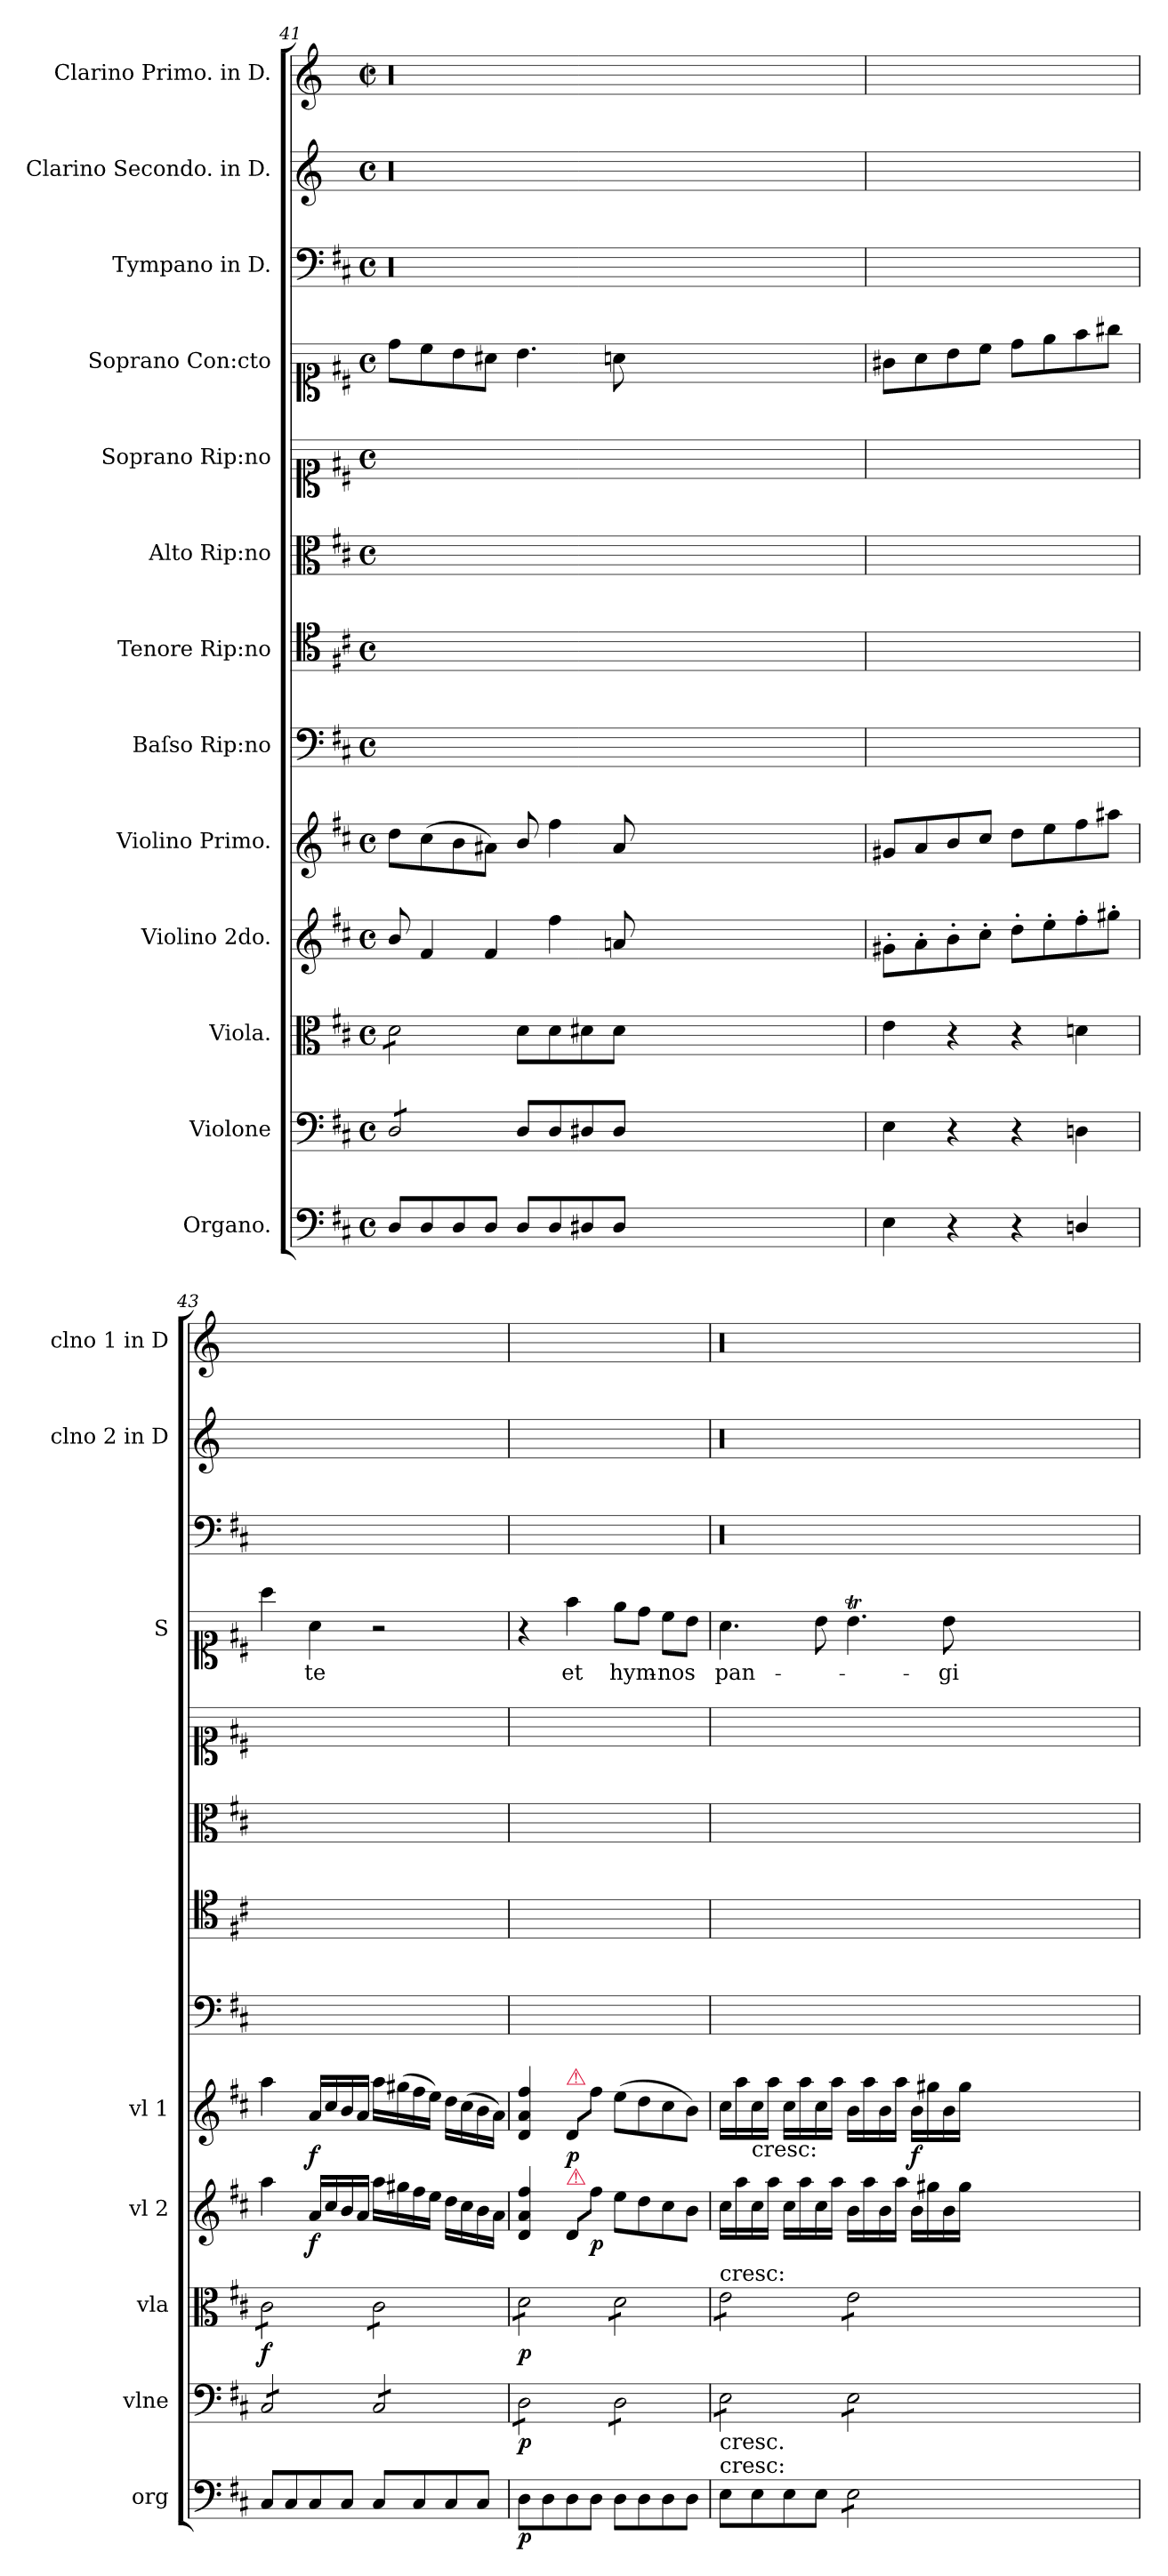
**kern	**dynam	**kern	**dynam	**kern	**dynam	**kern	**dynam	**kern	**dynam	**kern	**kern	**kern	**kern	**kern	**text	**kern	**kern	**kern
*part13	*part13	*part12	*part12	*part11	*part11	*part10	*part10	*part9	*part9	*part8	*part7	*part6	*part5	*part4	*part4	*part3	*part2	*part1
*staff13	*staff13	*staff12	*staff12	*staff11	*staff11	*staff10	*staff10	*staff9	*staff9	*staff8	*staff7	*staff6	*staff5	*staff4	*staff4	*staff3	*staff2	*staff1
*I"Organo.	*	*I"Violone	*	*I"Viola.	*	*I"Violino 2do.	*	*I"Violino Primo.	*	*I"Baſso Rip:no	*I"Tenore Rip:no	*I"Alto Rip:no	*I"Soprano Rip:no	*I"Soprano Con:cto	*	*I"Tympano in D.	*I"Clarino Secondo. in D.	*I"Clarino Primo. in D.
*I'org	*	*I'vlne	*	*I'vla	*	*I'vl 2	*	*I'vl 1	*	*	*	*	*	*I'S	*	*	*I'clno 2 in D	*I'clno 1 in D
*clefF4	*	*clefF4	*	*clefC3	*	*clefG2	*	*clefG2	*	*clefF4	*clefC4	*clefC3	*clefC1	*clefC1	*	*clefF4	*clefG2	*clefG2
*	*	*	*	*	*	*	*	*	*	*	*	*	*	*	*	*ITrd-1c-1	*ITrd-1c-2	*ITrd-1c-2
*k[f#c#]	*	*k[f#c#]	*	*k[f#c#]	*	*k[f#c#]	*	*k[f#c#]	*	*k[f#c#]	*k[f#c#]	*k[f#c#]	*k[f#c#]	*k[f#c#]	*	*k[b-e-a-]	*k[f#c#]	*k[f#c#]
*M4/4	*	*M4/4	*	*M4/4	*	*M4/4	*	*M4/4	*	*M4/4	*M4/4	*M4/4	*M4/4	*M4/4	*	*M4/4	*M4/4	*M4/4
*met(c)	*	*met(c)	*	*met(c)	*	*met(c)	*	*met(c)	*	*met(c)	*met(c)	*met(c)	*met(c)	*met(c)	*	*met(c)	*met(c)	*met(c|)
=41	=41	=41	=41	=41	=41	=41	=41	=41	=41	=41	=41	=41	=41	=41	=41	=41	=41	=41
*	*	*tremolo	*	*	*	*	*	*	*	*	*	*	*	*	*	*	*	*
*	*	*	*	*tremolo	*	*	*	*	*	*	*	*	*	*	*	*	*	*
8D/L	.	8D/L	.	8d\L	.	8b/	.	8dd\L	.	1ryy	1ryy	1ryy	1ryy	8dd\L	.	00r	00r	00r
8D/	.	8D/	.	8d\	.	4f#/	.	(8cc#\	.	.	.	.	.	8cc#\	.	.	.	.
8D/	.	8D/	.	8d\	.	.	.	8b\	.	.	.	.	.	8b\	.	.	.	.
8D/J	.	8D/J	.	8d\J	.	4f#/	.	8a#X\J)	.	.	.	.	.	8a#X\J	.	.	.	.
*	*	*	*	*Xtremolo	*	*	*	*	*	*	*	*	*	*	*	*	*	*
*	*	*Xtremolo	*	*	*	*	*	*	*	*	*	*	*	*	*	*	*	*
8D/L	.	8D/L	.	8d\L	.	.	.	8b/	.	.	.	.	.	4.b\	.	.	.	.
8D/	.	8D/	.	8d\	.	4ff#\	.	4ff#\	.	.	.	.	.	.	.	.	.	.
8D#X/	.	8D#X/	.	8d#X\	.	.	.	.	.	.	.	.	.	.	.	.	.	.
8D#/J	.	8D#/J	.	8d#\J	.	8an/	.	8a#/	.	.	.	.	.	8an\	.	.	.	.
0.ryy	.	0.ryy	.	0.ryy	.	0.ryy	.	0.ryy	.	0.ryy	0.ryy	0.ryy	0.ryy	0.ryy	.	.	.	.
=42	=42	=42	=42	=42	=42	=42	=42	=42	=42	=42	=42	=42	=42	=42	=42	=42	=42	=42
4E\	.	4E\	.	4e\	.	8g#X'\L	.	8g#X/L	.	1ryy	1ryy	1ryy	1ryy	8g#X\L	.	1ryy	1ryy	1ryy
.	.	.	.	.	.	8a'\	.	8a/	.	.	.	.	.	8a\	.	.	.	.
4r	.	4r	.	4r	.	8b'\	.	8b/	.	.	.	.	.	8b\	.	.	.	.
.	.	.	.	.	.	8cc#'\J	.	8cc#/J	.	.	.	.	.	8cc#\J	.	.	.	.
4r	.	4r	.	4r	.	8dd'\L	.	8dd\L	.	.	.	.	.	8dd\L	.	.	.	.
.	.	.	.	.	.	8ee'\	.	8ee\	.	.	.	.	.	8ee\	.	.	.	.
4Dn/	.	4Dn\	.	4dn\	.	8ff#'\	.	8ff#\	.	.	.	.	.	8ff#\	.	.	.	.
.	.	.	.	.	.	8gg#X'\J	.	8aa#X\J	.	.	.	.	.	8gg#X\J	.	.	.	.
=43	=43	=43	=43	=43	=43	=43	=43	=43	=43	=43	=43	=43	=43	=43	=43	=43	=43	=43
*^	*	*	*	*	*	*	*	*	*	*	*	*	*	*	*	*	*	*
*	*	*	*tremolo	*	*	*	*	*	*	*	*	*	*	*	*	*	*	*	*
*	*	*	*	*	*tremolo	*	*	*	*	*	*	*	*	*	*	*	*	*	*
8C#/L	4..ryy	.	8C#/L	.	8c#\L	f	4aa\	.	4aa\	.	1ryy	1ryy	1ryy	1ryy	4aa\	.	1ryy	1ryy	1ryy
8C#/	.	.	8C#/	.	8c#\	.	.	.	.	.	.	.	.	.	.	.	.	.	.
!	!	!	!	!	!	!	!	!LO:DY:b	!	!LO:DY:b	!	!	!	!	!	!	!	!	!
8C#/	.	.	8C#/	.	8c#\	.	16a/LL	f	16a/LL	f	.	.	.	.	4a\	-te	.	.	.
.	.	.	.	.	.	.	16cc#/	.	16cc#/	.	.	.	.	.	.	.	.	.	.
8C#/J	.	.	8C#/J	.	8c#\J	.	16b/	.	16b/	.	.	.	.	.	.	.	.	.	.
.	2ryy	for.	.	.	.	.	16a/JJ	.	16a/JJ	.	.	.	.	.	.	.	.	.	.
!	!	!	!	!LO:DY:b	!	!	!	!	!	!	!	!	!	!	!	!	!	!	!
8C#/L	.	.	8C#/L	for&colon;	8c#\L	.	16aa\LL	.	16aa\LL	.	.	.	.	.	2r	.	.	.	.
.	.	.	.	.	.	.	16gg#X\	.	(16gg#X\	.	.	.	.	.	.	.	.	.	.
8C#/	.	.	8C#/	.	8c#\	.	16ff#\	.	16ff#\	.	.	.	.	.	.	.	.	.	.
.	.	.	.	.	.	.	16ee\JJ	.	16ee\JJ)	.	.	.	.	.	.	.	.	.	.
8C#/	.	.	8C#/	.	8c#\	.	16dd\LL	.	16dd\LL	.	.	.	.	.	.	.	.	.	.
.	.	.	.	.	.	.	16cc#\	.	(16cc#\	.	.	.	.	.	.	.	.	.	.
8C#/J	.	.	8C#/J	.	8c#\J	.	16b\	.	16b\	.	.	.	.	.	.	.	.	.	.
.	16ryy	.	.	.	.	.	16a\JJ	.	16a\JJ)	.	.	.	.	.	.	.	.	.	.
=44	=44	=44	=44	=44	=44	=44	=44	=44	=44	=44	=44	=44	=44	=44	=44	=44	=44	=44	=44
!	!	!	!	!LO:DY:b	!	!	!	!	!	!	!	!	!	!	!	!	!	!	!
*v	*v	*	*	*	*	*	*	*	*	*	*	*	*	*	*	*	*	*	*
8D\L	p	8D\L	p	8d\L	p	4d/ 4a/ 4ff#/	.	4d/ 4a/ 4ff#/	.	1ryy	1ryy	1ryy	1ryy	4r	.	1ryy	1ryy	1ryy
8D\	.	8D\	.	8d\	.	.	.	.	.	.	.	.	.	.	.	.	.	.
!	!	!	!	!	!	!	!	!LO:TX:a:color=crimson:t=⚠	!	!	!	!	!	!	!	!	!	!
!	!	!	!	!	!	!LO:TX:a:color=crimson:t=⚠	!	!	!	!	!	!	!	!	!	!	!	!
!	!	!	!	!	!	!	!	!	!LO:DY:b	!	!	!	!	!	!	!	!	!
8D\	.	8D\	.	8d\	.	8d/L	.	8d/L	p	.	.	.	.	4ff#\	et	.	.	.
!	!	!	!	!	!	!	!LO:DY:b	!	!	!	!	!	!	!	!	!	!	!
8D\J	.	8D\J	.	8d\J	.	8ff#\J	p	8ff#\J	.	.	.	.	.	.	.	.	.	.
8D\L	.	8D\L	.	8d\L	.	8ee\L	.	(8ee\L	.	.	.	.	.	8ee\L	hym-	.	.	.
8D\	.	8D\	.	8d\	.	8dd\	.	8dd\	.	.	.	.	.	8dd\J	.	.	.	.
8D\	.	8D\	.	8d\	.	8cc#\	.	8cc#\	.	.	.	.	.	8cc#\L	-nos	.	.	.
8D\J	.	8D\J	.	8d\J	.	8b\J	.	8b\J)	.	.	.	.	.	8b\J	.	.	.	.
=45	=45	=45	=45	=45	=45	=45	=45	=45	=45	=45	=45	=45	=45	=45	=45	=45	=45	=45
!	!	!	!	!LO:TX:t=cresc&colon;	!	!	!	!	!	!	!	!	!	!	!	!	!	!
!	!	!LO:TX:b:t=cresc.	!	!	!	!	!	!	!	!	!	!	!	!	!	!	!	!
!LO:TX:t=cresc&colon;	!	!	!	!	!	!	!	!	!	!	!	!	!	!	!	!	!	!
8E\L	.	8E\L	.	8e\L	.	16cc#\LL	.	16cc#\LL	.	1ryy	1ryy	1ryy	1ryy	4.a\	pan-	00r	00r	00r
.	.	.	.	.	.	16aa\	.	16aa\	.	.	.	.	.	.	.	.	.	.
!	!	!	!	!	!	!	!	!LO:TX:b:t=cresc&colon;	!	!	!	!	!	!	!	!	!	!
8E\	.	8E\	.	8e\	.	16cc#\	.	16cc#\	.	.	.	.	.	.	.	.	.	.
.	.	.	.	.	.	16aa\JJ	.	16aa\JJ	.	.	.	.	.	.	.	.	.	.
8E\	.	8E\	.	8e\	.	16cc#\LL	.	16cc#\LL	.	.	.	.	.	.	.	.	.	.
.	.	.	.	.	.	16aa\	.	16aa\	.	.	.	.	.	.	.	.	.	.
8E\J	.	8E\J	.	8e\J	.	16cc#\	.	16cc#\	.	.	.	.	.	8b\	.	.	.	.
.	.	.	.	.	.	16aa\JJ	.	16aa\JJ	.	.	.	.	.	.	.	.	.	.
*tremolo	*	*	*	*	*	*	*	*	*	*	*	*	*	*	*	*	*	*
8E\L	.	8E\L	.	8e\L	.	16b\LL	.	16b\LL	.	.	.	.	.	4.bT\	.	.	.	.
.	.	.	.	.	.	16aa\	.	16aa\	.	.	.	.	.	.	.	.	.	.
8E\	.	8E\	.	8e\	.	16b\	.	16b\	.	.	.	.	.	.	.	.	.	.
.	.	.	.	.	.	16aa\JJ	.	16aa\JJ	.	.	.	.	.	.	.	.	.	.
!	!	!	!	!	!	!	!	!	!LO:DY:b	!	!	!	!	!	!	!	!	!
8E\	.	8E\	.	8e\	.	16b\LL	.	16b\LL	f	.	.	.	.	.	.	.	.	.
.	.	.	.	.	.	16gg#X\	.	16gg#X\	.	.	.	.	.	.	.	.	.	.
8E\J	.	8E\J	.	8e\J	.	16b\	.	16b\	.	.	.	.	.	8b\	-gi-	.	.	.
*	*	*	*	*Xtremolo	*	*	*	*	*	*	*	*	*	*	*	*	*	*
*	*	*Xtremolo	*	*	*	*	*	*	*	*	*	*	*	*	*	*	*	*
*Xtremolo	*	*	*	*	*	*	*	*	*	*	*	*	*	*	*	*	*	*
.	.	.	.	.	.	16gg#\JJ	.	16gg#\JJ	.	.	.	.	.	.	.	.	.	.
0.ryy	.	0.ryy	.	0.ryy	.	0.ryy	.	0.ryy	.	0.ryy	0.ryy	0.ryy	0.ryy	0.ryy	.	.	.	.
=	=	=	=	=	=	=	=	=	=	=	=	=	=	=	=	=	=	=
*-	*-	*-	*-	*-	*-	*-	*-	*-	*-	*-	*-	*-	*-	*-	*-	*-	*-	*-
